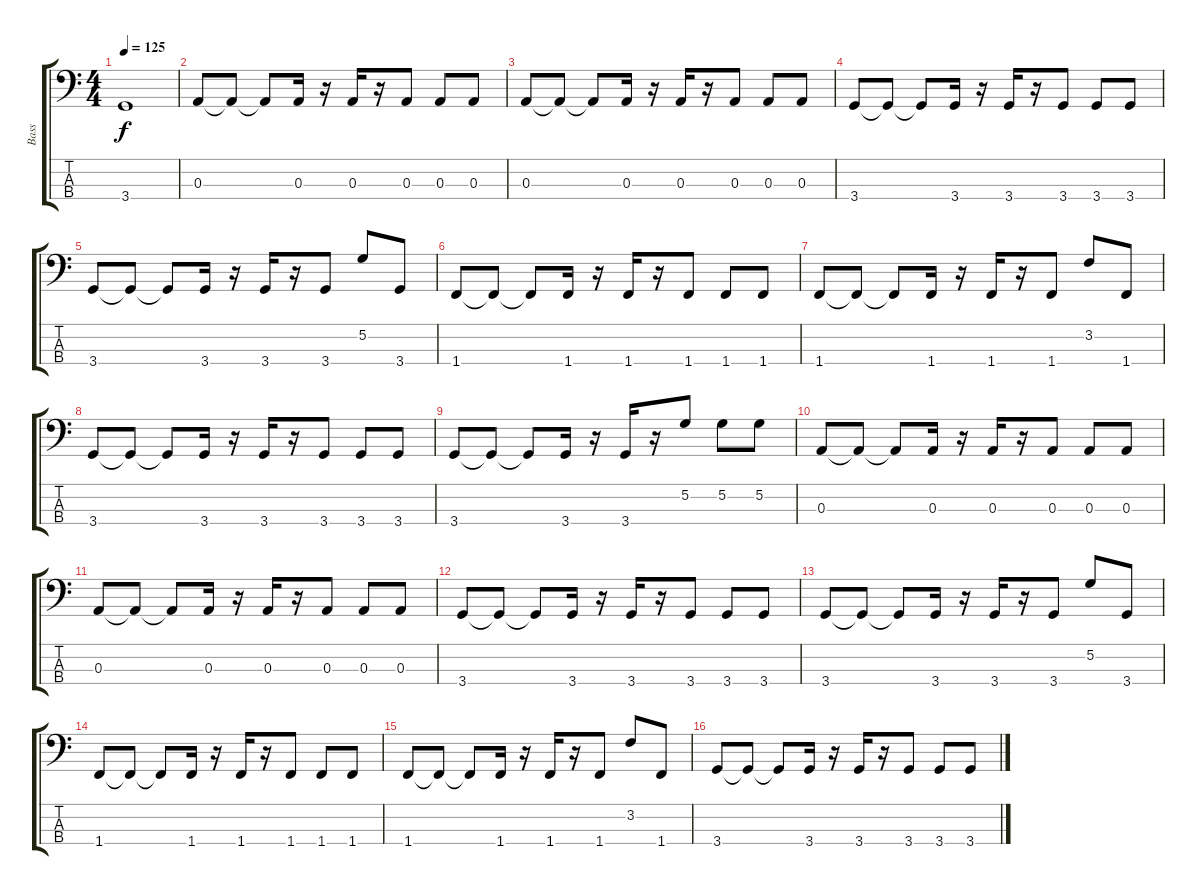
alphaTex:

\track ("Bass" "Bass") {instrument electricbassfinger}
\staff {score tabs}
\tuning (G2 D2 A1 E1) {hide}
\ts (4 4)
\tempo 125
\clef f4
\ks c
3.4{t}.1{dy f} |
0.3.8 0.3{t}.8 0.3{t}.8 0.3.16 r.16 0.3.16 r.16 0.3.8 0.3.8 0.3.8 |
0.3.8 0.3{t}.8 0.3{t}.8 0.3.16 r.16 0.3.16 r.16 0.3.8 0.3.8 0.3.8 |
3.4.8 3.4{t}.8 3.4{t}.8 3.4.16 r.16 3.4.16 r.16 3.4.8 3.4.8 3.4.8 |
3.4.8 3.4{t}.8 3.4{t}.8 3.4.16 r.16 3.4.16 r.16 3.4.8 5.2.8 3.4.8 |
1.4.8 1.4{t}.8 1.4{t}.8 1.4.16 r.16 1.4.16 r.16 1.4.8 1.4.8 1.4.8 |
1.4.8 1.4{t}.8 1.4{t}.8 1.4.16 r.16 1.4.16 r.16 1.4.8 3.2.8 1.4.8 |
3.4.8 3.4{t}.8 3.4{t}.8 3.4.16 r.16 3.4.16 r.16 3.4.8 3.4.8 3.4.8 |
3.4.8 3.4{t}.8 3.4{t}.8 3.4.16 r.16 3.4.16 r.16 5.2.8 5.2.8 5.2.8 |
0.3.8 0.3{t}.8 0.3{t}.8 0.3.16 r.16 0.3.16 r.16 0.3.8 0.3.8 0.3.8 |
0.3.8 0.3{t}.8 0.3{t}.8 0.3.16 r.16 0.3.16 r.16 0.3.8 0.3.8 0.3.8 |
3.4.8 3.4{t}.8 3.4{t}.8 3.4.16 r.16 3.4.16 r.16 3.4.8 3.4.8 3.4.8 |
3.4.8 3.4{t}.8 3.4{t}.8 3.4.16 r.16 3.4.16 r.16 3.4.8 5.2.8 3.4.8 |
1.4.8 1.4{t}.8 1.4{t}.8 1.4.16 r.16 1.4.16 r.16 1.4.8 1.4.8 1.4.8 |
1.4.8 1.4{t}.8 1.4{t}.8 1.4.16 r.16 1.4.16 r.16 1.4.8 3.2.8 1.4.8 |
3.4.8 3.4{t}.8 3.4{t}.8 3.4.16 r.16 3.4.16 r.16 3.4.8 3.4.8 3.4.8
